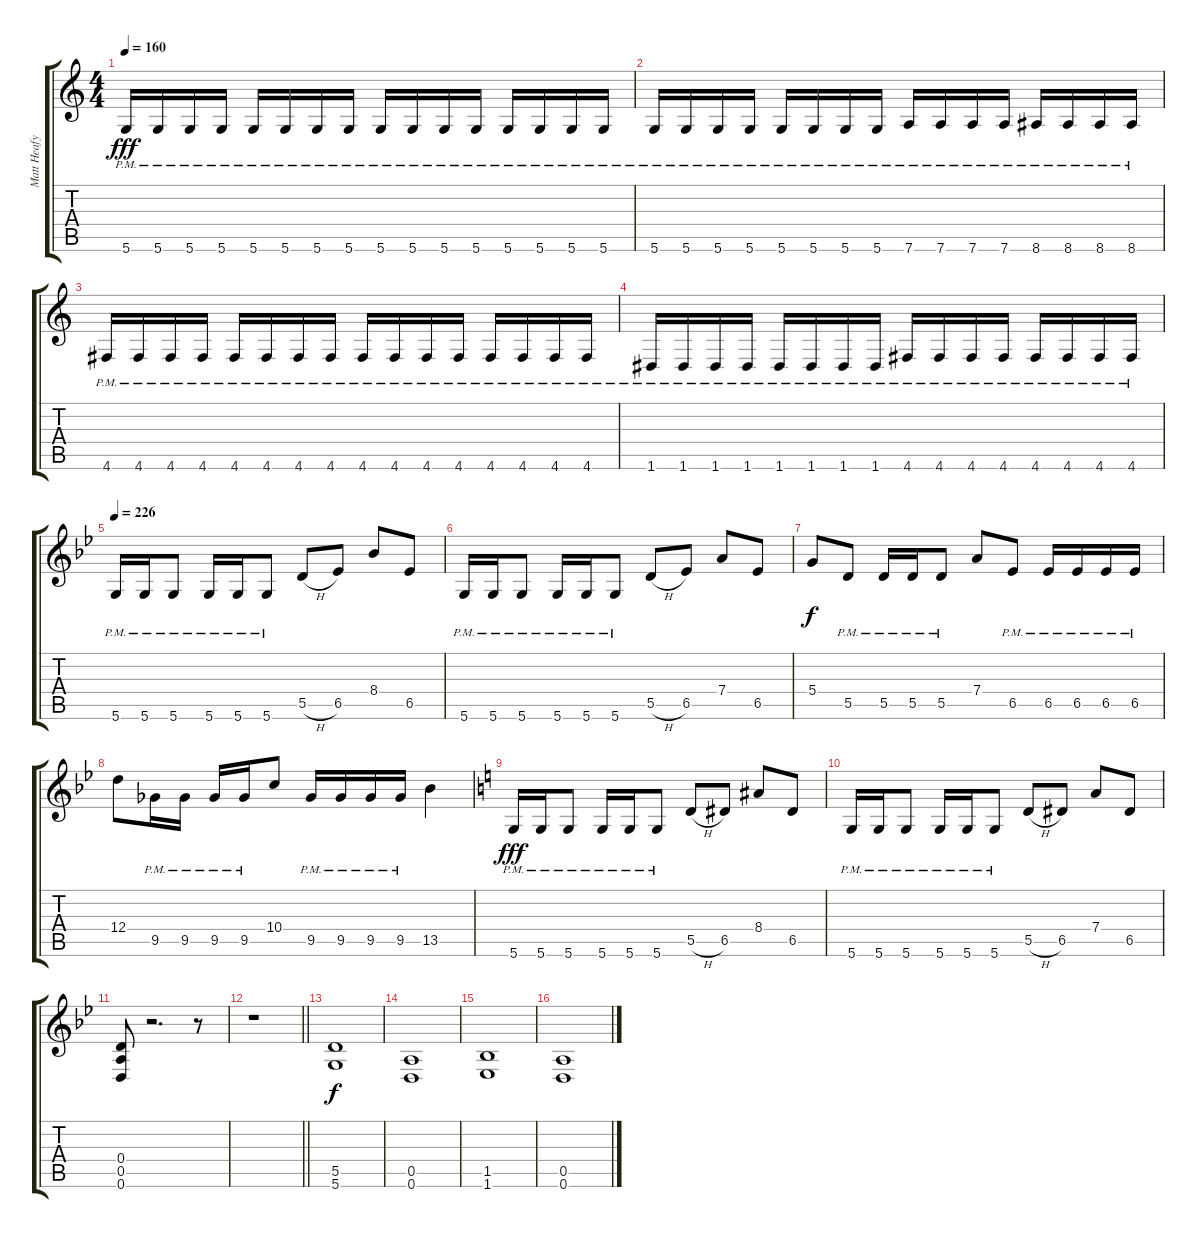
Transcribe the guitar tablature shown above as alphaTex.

\track ("Matt Heafy" "Matt Heafy") {instrument distortionguitar}
\staff {score tabs}
\tuning (E4 B3 G3 D3 A2 D2) {hide}
\ts (4 4)
\tempo 160
\clef g2
\ks c
5.6{pm}.16{dy fff} 5.6{pm}.16 5.6{pm}.16 5.6{pm}.16 5.6{pm}.16 5.6{pm}.16 5.6{pm}.16 5.6{pm}.16 5.6{pm}.16 5.6{pm}.16 5.6{pm}.16 5.6{pm}.16 5.6{pm}.16 5.6{pm}.16 5.6{pm}.16 5.6{pm}.16 |
5.6{pm}.16 5.6{pm}.16 5.6{pm}.16 5.6{pm}.16 5.6{pm}.16 5.6{pm}.16 5.6{pm}.16 5.6{pm}.16 7.6{pm}.16 7.6{pm}.16 7.6{pm}.16 7.6{pm}.16 8.6{pm}.16 8.6{pm}.16 8.6{pm}.16 8.6{pm}.16 |
4.6{pm}.16 4.6{pm}.16 4.6{pm}.16 4.6{pm}.16 4.6{pm}.16 4.6{pm}.16 4.6{pm}.16 4.6{pm}.16 4.6{pm}.16 4.6{pm}.16 4.6{pm}.16 4.6{pm}.16 4.6{pm}.16 4.6{pm}.16 4.6{pm}.16 4.6{pm}.16 |
1.6{pm}.16 1.6{pm}.16 1.6{pm}.16 1.6{pm}.16 1.6{pm}.16 1.6{pm}.16 1.6{pm}.16 1.6{pm}.16 4.6{pm}.16 4.6{pm}.16 4.6{pm}.16 4.6{pm}.16 4.6{pm}.16 4.6{pm}.16 4.6{pm}.16 4.6{pm}.16 |
\tempo 226
\ks bb
5.6{pm}.16 5.6{pm}.16 5.6{pm}.8 5.6{pm}.16 5.6{pm}.16 5.6{pm}.8 5.5{h}.8 6.5.8 8.4.8 6.5.8 |
5.6{pm}.16 5.6{pm}.16 5.6{pm}.8 5.6{pm}.16 5.6{pm}.16 5.6{pm}.8 5.5{h}.8 6.5.8 7.4.8 6.5.8 |
5.4.8{dy f} 5.5{pm}.8 5.5{pm}.16 5.5{pm}.16 5.5{pm}.8 7.4.8 6.5{pm}.8 6.5{pm}.16 6.5{pm}.16 6.5{pm}.16 6.5{pm}.16 |
12.4.8 9.5{pm}.16 9.5{pm}.16 9.5{pm}.16 9.5{pm}.16 10.4.8 9.5{pm}.16 9.5{pm}.16 9.5{pm}.16 9.5{pm}.16 13.5.4 |
\ks c
5.6{pm}.16{dy fff} 5.6{pm}.16 5.6{pm}.8 5.6{pm}.16 5.6{pm}.16 5.6{pm}.8 5.5{h}.8 6.5.8 8.4.8 6.5.8 |
5.6{pm}.16 5.6{pm}.16 5.6{pm}.8 5.6{pm}.16 5.6{pm}.16 5.6{pm}.8 5.5{h}.8 6.5.8 7.4.8 6.5.8 |
\ks bb
(0.4 0.5 0.6).8 r.2{d} r.8 |
\barLineRight lightlight
r.1 |
(5.5 5.6).1{dy f} |
(0.5 0.6).1 |
(1.5 1.6).1 |
(0.5 0.6).1
